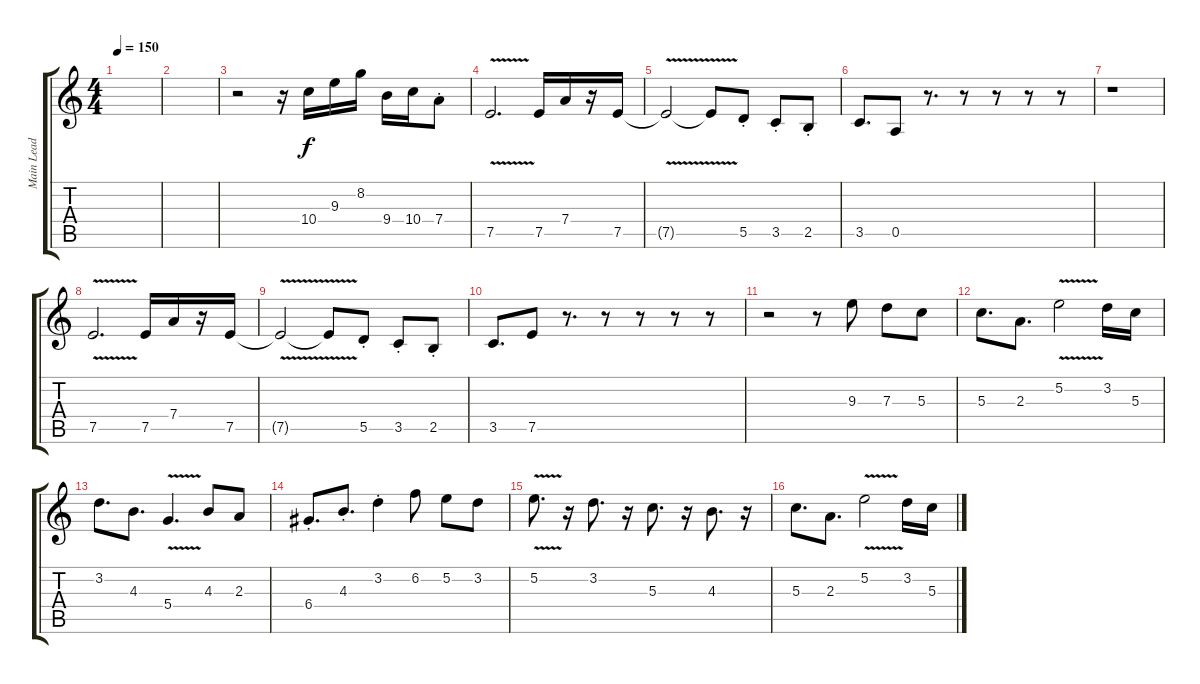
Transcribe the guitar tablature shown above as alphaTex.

\track ("Main Lead" "Main Lead") {instrument lead5charang}
\staff {score tabs}
\tuning (E5 B4 G4 D4 A3 E3) {hide}
\ts (4 4)
\tempo 150
\clef g2
\ks c
|
|
r.2 r.16 10.4.16 9.3.16 8.2.16 9.4.16 10.4.16 7.4{st}.8 |
7.5{v}.2{d} 7.5.16 7.4.16 r.16 7.5.16 |
7.5{v t}.2 7.5{t}.8 5.5{st}.8 3.5{st}.8 2.5{st}.8 |
3.5.8{d} 0.5.8 r.8{d} r.8 r.8 r.8 r.8 |
r.1 |
7.5{v}.2{d} 7.5.16 7.4.16 r.16 7.5.16 |
7.5{v t}.2 7.5{t}.8 5.5{st}.8 3.5{st}.8 2.5{st}.8 |
3.5.8{d} 7.5.8 r.8{d} r.8 r.8 r.8 r.8 |
r.2 r.8 9.3.8 7.3.8 5.3.8 |
5.3.8{d} 2.3.8{d} 5.2{v}.2 3.2.16 5.3.16 |
3.2.8{d} 4.3.8{d} 5.4{v}.4{d} 4.3.8 2.3.8 |
6.4{st}.8{d} 4.3{st}.8{d} 3.2{st}.4 6.2.8 5.2.8 3.2.8 |
5.2{v}.8{d} r.16 3.2.8{d} r.16 5.3.8{d} r.16 4.3.8{d} r.16 |
5.3.8{d} 2.3.8{d} 5.2{v}.2 3.2.16 5.3.16
